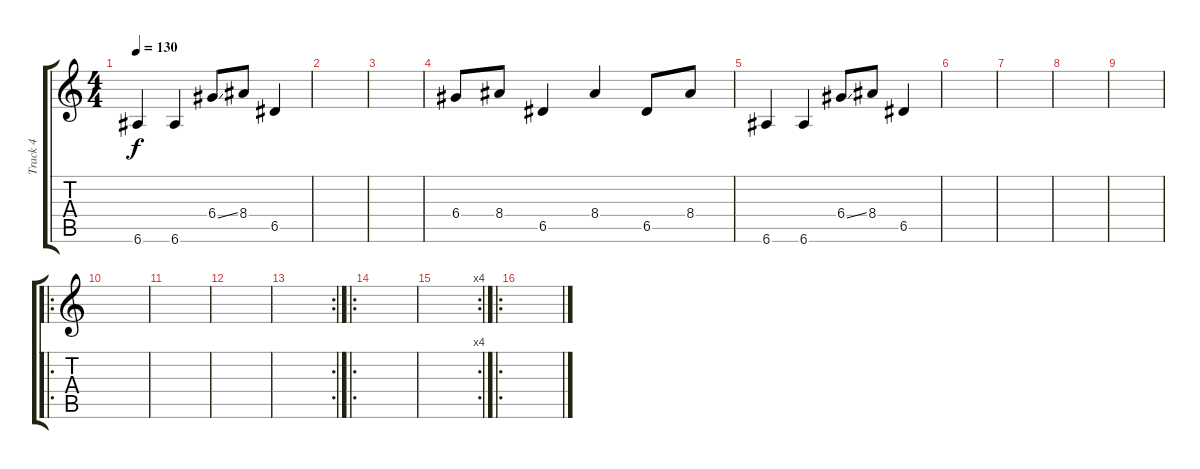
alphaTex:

\track ("Track 4" "Track 4") {instrument overdrivenguitar}
\staff {score tabs}
\tuning (E4 B3 G3 D3 A2 E2) {hide}
\ts (4 4)
\tempo 130
\clef g2
\ks c
6.6.4{dy f} 6.6.4 6.4{ss}.8 8.4.8 6.5.4 |
|
|
6.4.8 8.4.8 6.5.4 8.4.4 6.5.8 8.4.8 |
6.6.4 6.6.4 6.4{ss}.8 8.4.8 6.5.4 |
|
|
|
|
\ro
|
|
|
\rc 2
|
\ro
|
\rc 4
|
\ro
